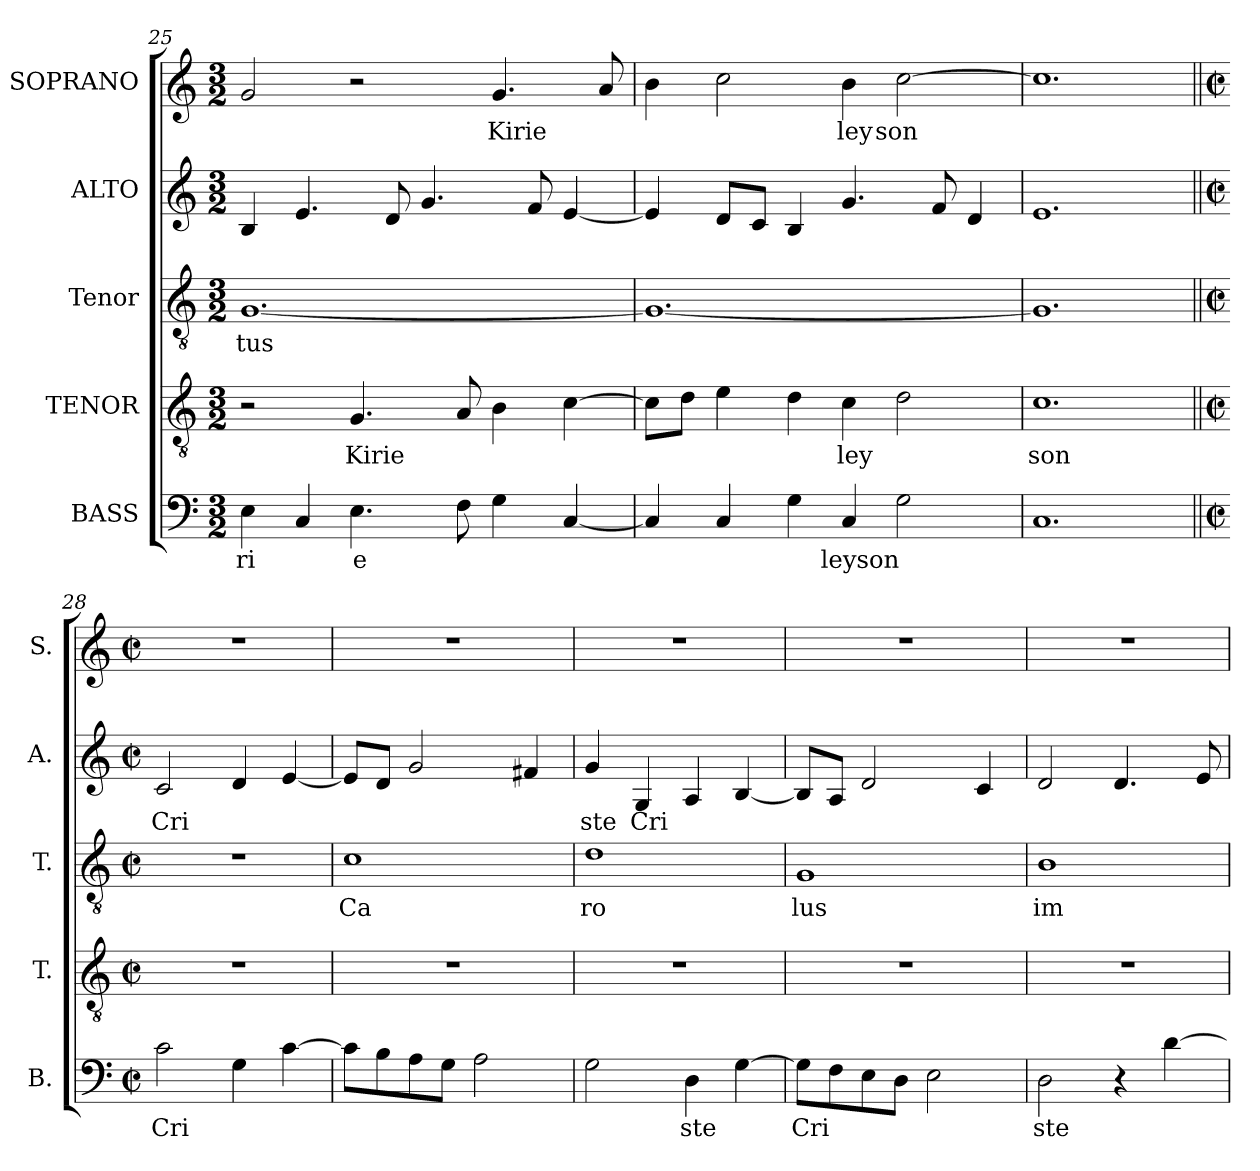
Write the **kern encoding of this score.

**kern	**text	**kern	**text	**kern	**text	**kern	**text	**kern	**text
*part5	*part5	*part4	*part4	*part3	*part3	*part2	*part2	*part1	*part1
*staff5	*staff5	*staff4	*staff4	*staff3	*staff3	*staff2	*staff2	*staff1	*staff1
*I"BASS	*	*I"TENOR	*	*I"Tenor	*	*I"ALTO	*	*I"SOPRANO	*
*I'B.	*	*I'T.	*	*I'T.	*	*I'A.	*	*I'S.	*
*clefF4	*	*clefGv2	*	*clefGv2	*	*clefG2	*	*clefG2	*
*	*	*ITrd7c12	*	*ITrd7c12	*	*	*	*	*
*k[]	*	*k[]	*	*k[]	*	*k[]	*	*k[]	*
*C:	*	*C:	*	*C:	*	*C:	*	*C:	*
*M3/2	*	*M3/2	*	*M3/2	*	*M3/2	*	*M3/2	*
=25	=25	=25	=25	=25	=25	=25	=25	=25	=25
!	!LO:LY:b:color=#000000	!	!	!	!	!	!	!	!
!	!	!	!	!	!LO:LY:b:color=#000000	!	!	!	!
4Ei\	ri	2r	.	[1.GGi	tus	4Bi/	.	2gi/	.
4Ci/	.	.	.	.	.	4.ei/	.	.	.
!	!LO:LY:b:color=#000000	!	!	!	!	!	!	!	!
!	!	!	!LO:LY:b:color=#000000	!	!	!	!	!	!
4.Ei\	e	4.GGi/	Kirie	.	.	.	.	2r	.
.	.	.	.	.	.	8di/	.	.	.
.	.	.	.	.	.	4.gi/	.	.	.
8Fi\	.	8AAi/	.	.	.	.	.	.	.
!	!	!	!	!	!	!	!	!	!LO:LY:b:color=#000000
4Gi\	.	4BBi\	.	.	.	.	.	4.gi/	Kirie
.	.	.	.	.	.	8fi/	.	.	.
[4Ci/	.	[4Ci\	.	.	.	[4ei/	.	.	.
.	.	.	.	.	.	.	.	8ai/	.
=26	=26	=26	=26	=26	=26	=26	=26	=26	=26
4Ci/]	.	8Ci\L]	.	1.GGi_	.	4ei/]	.	4bi\	.
.	.	8Di\J	.	.	.	.	.	.	.
4Ci/	.	4Ei\	.	.	.	8di/L	.	2cci\	.
.	.	.	.	.	.	8ci/J	.	.	.
4Gi\	.	4Di\	.	.	.	4Bi/	.	.	.
!	!LO:LY:b:color=#000000	!	!	!	!	!	!	!	!
!	!	!	!LO:LY:b:color=#000000	!	!	!	!	!	!
!	!	!	!	!	!	!	!	!	!LO:LY:b:color=#000000
4Ci/	leyson	4Ci\	ley	.	.	4.gi/	.	4bi\	ley
!	!	!	!	!	!	!	!	!	!LO:LY:b:color=#000000
2Gi\	.	2Di\	.	.	.	.	.	[2cci\	son
.	.	.	.	.	.	8fi/	.	.	.
.	.	.	.	.	.	4di/	.	.	.
=27	=27	=27	=27	=27	=27	=27	=27	=27	=27
!	!	!	!LO:LY:b:color=#000000	!	!	!	!	!	!
1.Ci	.	1.Ci	son	1.GGi]	.	1.ei	.	1.cci]	.
!!LO:PB:g=z
=28||	=28||	=28||	=28||	=28||	=28||	=28||	=28||	=28||	=28||
*M2/2	*	*M2/2	*	*M2/2	*	*M2/2	*	*M2/2	*
*met(c|)	*	*met(c|)	*	*met(c|)	*	*met(c|)	*	*met(c|)	*
!	!LO:LY:b:color=#000000	!	!	!	!	!	!	!	!
!	!	!	!	!	!	!	!LO:LY:b:color=#000000	!	!
2ci\	Cri	1r	.	1r	.	2ci/	Cri	1r	.
4Gi\	.	.	.	.	.	4di/	.	.	.
[4ci\	.	.	.	.	.	[4ei/	.	.	.
=29	=29	=29	=29	=29	=29	=29	=29	=29	=29
!	!	!	!	!	!LO:LY:b:color=#000000	!	!	!	!
8ci\L]	.	1r	.	1Ci	Ca	8ei/L]	.	1r	.
8Bi\	.	.	.	.	.	8di/J	.	.	.
8Ai\	.	.	.	.	.	2gi/	.	.	.
8Gi\J	.	.	.	.	.	.	.	.	.
2Ai\	.	.	.	.	.	.	.	.	.
.	.	.	.	.	.	4f#Xi/	.	.	.
=30	=30	=30	=30	=30	=30	=30	=30	=30	=30
!	!	!	!	!	!LO:LY:b:color=#000000	!	!	!	!
!	!	!	!	!	!	!	!LO:LY:b:color=#000000	!	!
2Gi\	.	1r	.	1Di	ro	4gi/	ste	1r	.
!	!	!	!	!	!	!	!LO:LY:b:color=#000000	!	!
.	.	.	.	.	.	4Gi/	Cri	.	.
!	!LO:LY:b:color=#000000	!	!	!	!	!	!	!	!
4Di\	ste	.	.	.	.	4Ai/	.	.	.
[4Gi\	.	.	.	.	.	[4Bi/	.	.	.
=31	=31	=31	=31	=31	=31	=31	=31	=31	=31
!	!LO:LY:b:color=#000000	!	!	!	!	!	!	!	!
!	!	!	!	!	!LO:LY:b:color=#000000	!	!	!	!
8Gi\L]	Cri	1r	.	1GGi	lus	8Bi/L]	.	1r	.
8Fi\	.	.	.	.	.	8Ai/J	.	.	.
8Ei\	.	.	.	.	.	2di/	.	.	.
8Di\J	.	.	.	.	.	.	.	.	.
2Ei\	.	.	.	.	.	.	.	.	.
.	.	.	.	.	.	4ci/	.	.	.
=32	=32	=32	=32	=32	=32	=32	=32	=32	=32
!	!LO:LY:b:color=#000000	!	!	!	!	!	!	!	!
!	!	!	!	!	!LO:LY:b:color=#000000	!	!	!	!
2Di\	ste	1r	.	1BBi	im	2di/	.	1r	.
4r	.	.	.	.	.	4.di/	.	.	.
[4di\	.	.	.	.	.	.	.	.	.
.	.	.	.	.	.	8ei/	.	.	.
=	=	=	=	=	=	=	=	=	=
*-	*-	*-	*-	*-	*-	*-	*-	*-	*-
